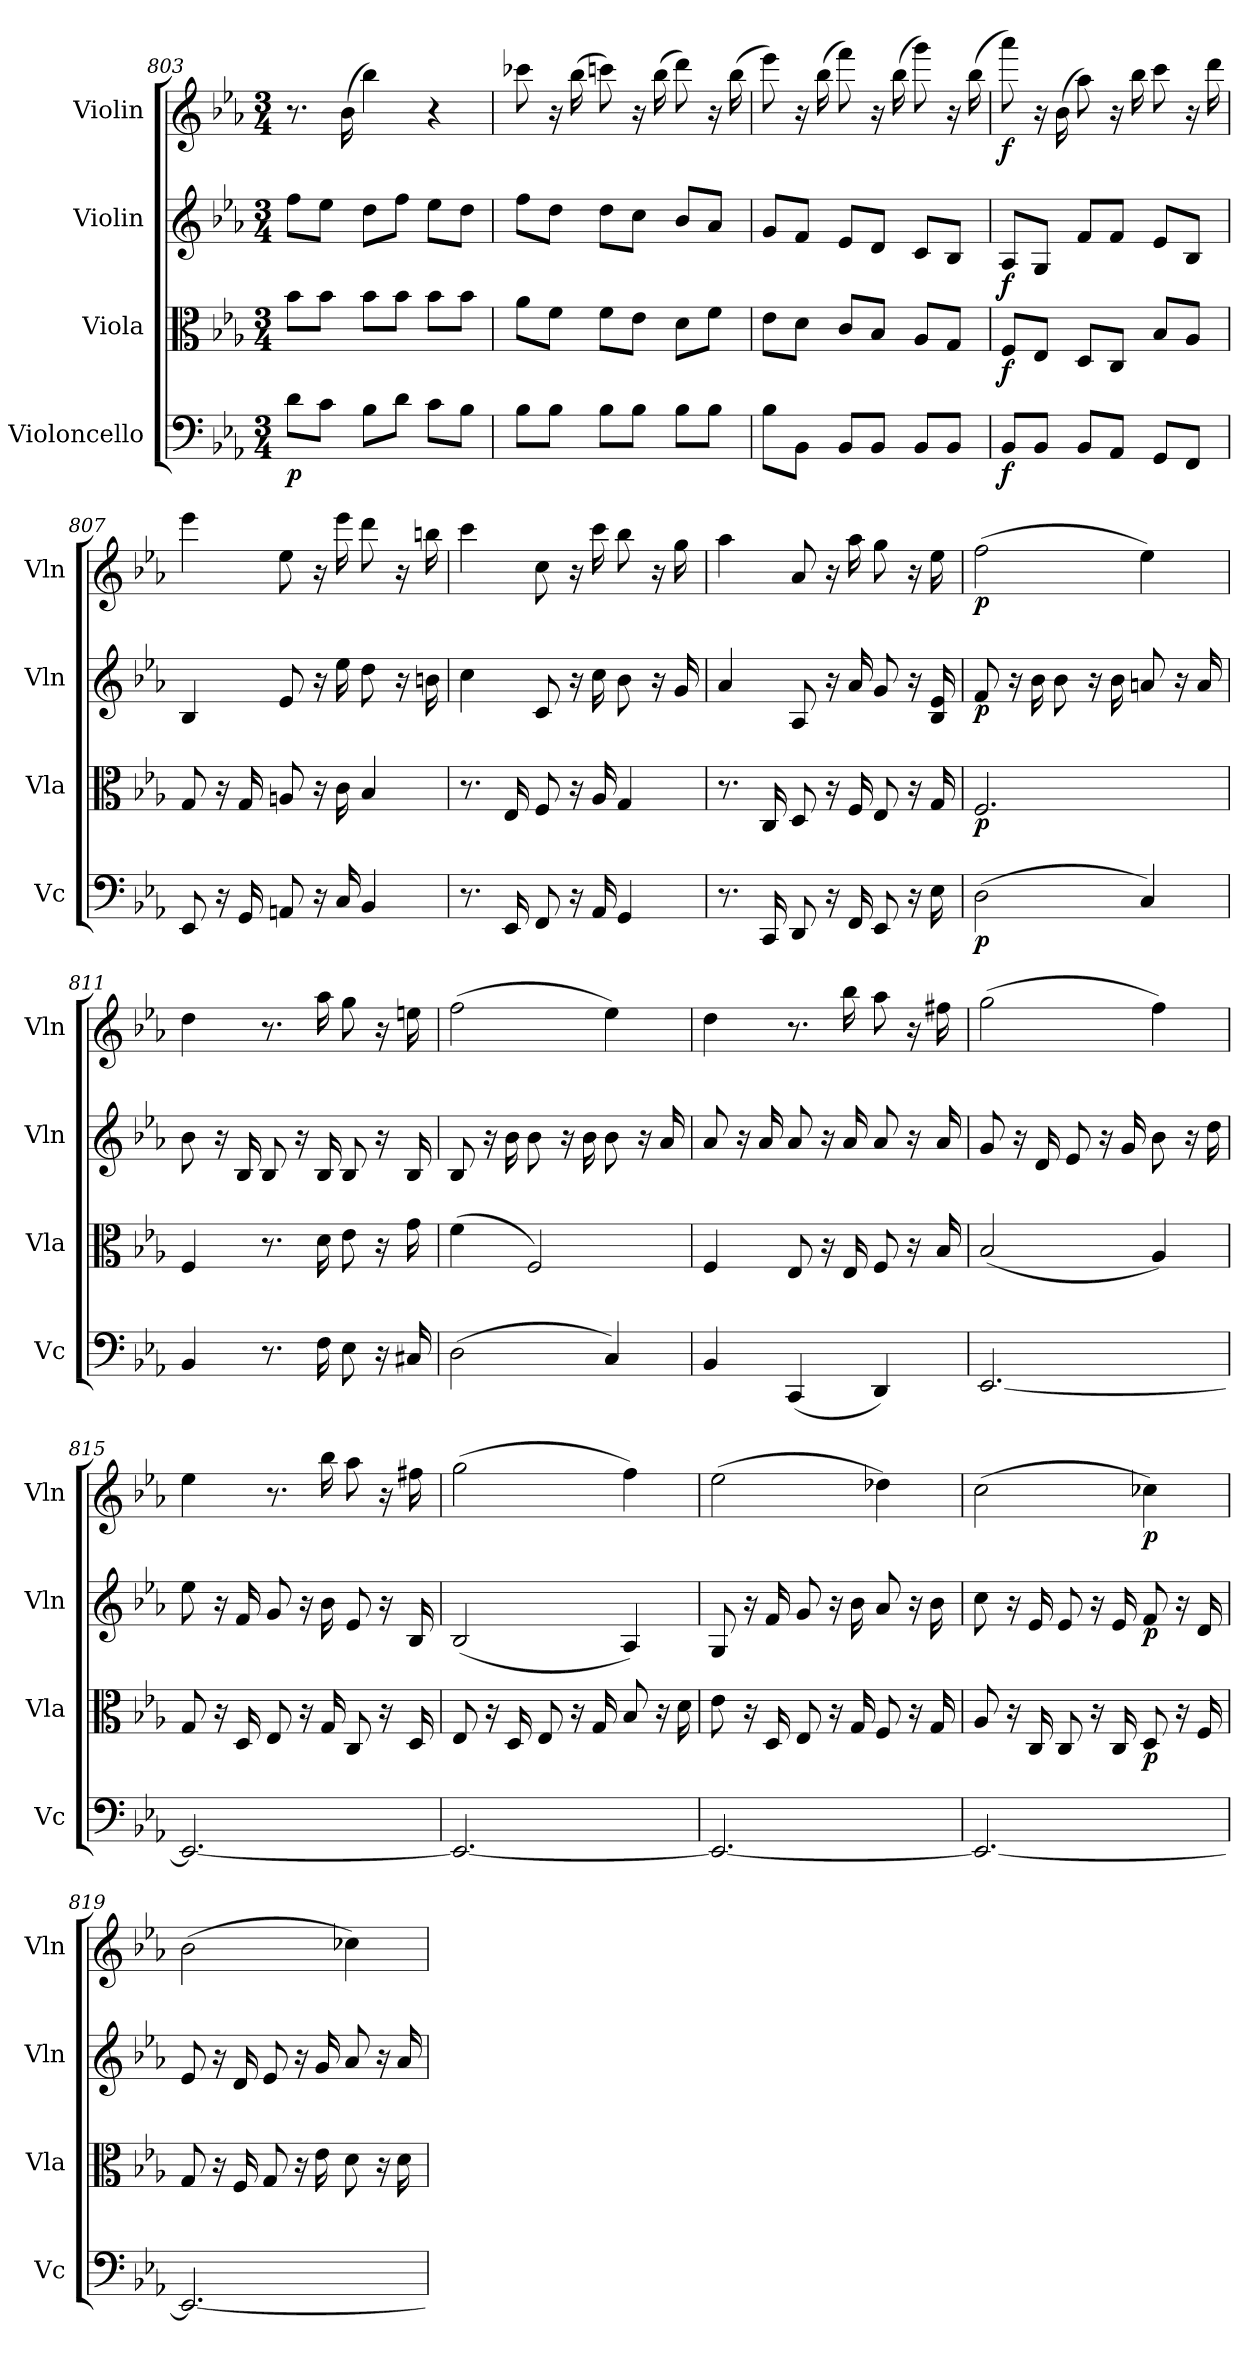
**kern	**dynam	**kern	**dynam	**kern	**dynam	**kern	**dynam
*part4	*part4	*part3	*part3	*part2	*part2	*part1	*part1
*staff4	*staff4	*staff3	*staff3	*staff2	*staff2	*staff1	*staff1
*I"Violoncello	*	*I"Viola	*	*I"Violin	*	*I"Violin	*
*I'Vc	*	*I'Vla	*	*I'Vln	*	*I'Vln	*
*clefF4	*	*clefC3	*	*clefG2	*	*clefG2	*
*k[b-e-a-]	*	*k[b-e-a-]	*	*k[b-e-a-]	*	*k[b-e-a-]	*
*M3/4	*	*M3/4	*	*M3/4	*	*M3/4	*
=803	=803	=803	=803	=803	=803	=803	=803
8d\L	p	8b-\L	.	8ff\L	.	8.r	.
8c\J	.	8b-\J	.	8ee-\J	.	.	.
.	.	.	.	.	.	(16b-	.
8B-\L	.	8b-\L	.	8dd\L	.	4bb-)	.
8d\J	.	8b-\J	.	8ff\J	.	.	.
8c\L	.	8b-\L	.	8ee-\L	.	4r	.
8B-\J	.	8b-\J	.	8dd\J	.	.	.
=804	=804	=804	=804	=804	=804	=804	=804
8B-\L	.	8a-\L	.	8ff\L	.	8ccc-X	.
8B-\J	.	8f\J	.	8dd\J	.	16r	.
.	.	.	.	.	.	(16bb-	.
8B-\L	.	8f\L	.	8dd\L	.	8cccn)	.
8B-\J	.	8e-\J	.	8cc\J	.	16r	.
.	.	.	.	.	.	(16bb-	.
8B-\L	.	8d\L	.	8b-/L	.	8ddd)	.
8B-\J	.	8f\J	.	8a-/J	.	16r	.
.	.	.	.	.	.	(16bb-	.
=805	=805	=805	=805	=805	=805	=805	=805
8B-\L	.	8e-\L	.	8g/L	.	8eee-)	.
8BB-\J	.	8d\J	.	8f/J	.	16r	.
.	.	.	.	.	.	(16bb-	.
8BB-/L	.	8c/L	.	8e-/L	.	8fff)	.
8BB-/J	.	8B-/J	.	8d/J	.	16r	.
.	.	.	.	.	.	(16bb-	.
8BB-/L	.	8A-/L	.	8c/L	.	8ggg)	.
8BB-/J	.	8G/J	.	8B-/J	.	16r	.
.	.	.	.	.	.	(16bb-	.
=806	=806	=806	=806	=806	=806	=806	=806
8BB-/L	f	8F/L	f	8A-/L	f	8aaa-)	f
8BB-/J	.	8E-/J	.	8G/J	.	16r	.
.	.	.	.	.	.	(16b-	.
8BB-/L	.	8D/L	.	8f/L	.	8aa-)	.
8AA-/J	.	8C/J	.	8f/J	.	16r	.
.	.	.	.	.	.	16bb-	.
8GG/L	.	8B-/L	.	8e-/L	.	8ccc	.
8FF/J	.	8A-/J	.	8B-/J	.	16r	.
.	.	.	.	.	.	16ddd	.
=807	=807	=807	=807	=807	=807	=807	=807
8EE-	.	8G	.	4B-	.	4eee-	.
16r	.	16r	.	.	.	.	.
16GG	.	16G	.	.	.	.	.
8AAn	.	8An	.	8e-	.	8ee-	.
16r	.	16r	.	16r	.	16r	.
16C	.	16c	.	16ee-	.	16eee-	.
4BB-	.	4B-	.	8dd	.	8ddd	.
.	.	.	.	16r	.	16r	.
.	.	.	.	16bn	.	16bbn	.
=808	=808	=808	=808	=808	=808	=808	=808
8.r	.	8.r	.	4cc	.	4ccc	.
16EE-	.	16E-	.	.	.	.	.
8FF	.	8F	.	8c	.	8cc	.
16r	.	16r	.	16r	.	16r	.
16AA-	.	16A-	.	16cc	.	16ccc	.
4GG	.	4G	.	8b-	.	8bb-	.
.	.	.	.	16r	.	16r	.
.	.	.	.	16g	.	16gg	.
=809	=809	=809	=809	=809	=809	=809	=809
8.r	.	8.r	.	4a-	.	4aa-	.
16CC	.	16C	.	.	.	.	.
8DD	.	8D	.	8A-	.	8a-	.
16r	.	16r	.	16r	.	16r	.
16FF	.	16F	.	16a-	.	16aa-	.
8EE-	.	8E-	.	8g	.	8gg	.
16r	.	16r	.	16r	.	16r	.
16E-	.	16G	.	16B- 16e-	.	16ee-	.
=810	=810	=810	=810	=810	=810	=810	=810
(2D	p	2.F	p	8f	p	(2ff	p
.	.	.	.	16r	.	.	.
.	.	.	.	16b-	.	.	.
.	.	.	.	8b-	.	.	.
.	.	.	.	16r	.	.	.
.	.	.	.	16b-	.	.	.
4C)	.	.	.	8an	.	4ee-)	.
.	.	.	.	16r	.	.	.
.	.	.	.	16a	.	.	.
=811	=811	=811	=811	=811	=811	=811	=811
4BB-	.	4F	.	8b-	.	4dd	.
.	.	.	.	16r	.	.	.
.	.	.	.	16B-	.	.	.
8.r	.	8.r	.	8B-	.	8.r	.
.	.	.	.	16r	.	.	.
16F	.	16d	.	16B-	.	16aa-	.
8E-	.	8e-	.	8B-	.	8gg	.
16r	.	16r	.	16r	.	16r	.
16C#X	.	16g	.	16B-	.	16een	.
=812	=812	=812	=812	=812	=812	=812	=812
(2D	.	(4f	.	8B-	.	(2ff	.
.	.	.	.	16r	.	.	.
.	.	.	.	16b-	.	.	.
.	.	2F)	.	8b-	.	.	.
.	.	.	.	16r	.	.	.
.	.	.	.	16b-	.	.	.
4C)	.	.	.	8b-	.	4ee-)	.
.	.	.	.	16r	.	.	.
.	.	.	.	16a-	.	.	.
=813	=813	=813	=813	=813	=813	=813	=813
4BB-	.	4F	.	8a-	.	4dd	.
.	.	.	.	16r	.	.	.
.	.	.	.	16a-	.	.	.
(4CC	.	8E-	.	8a-	.	8.r	.
.	.	16r	.	16r	.	.	.
.	.	16E-	.	16a-	.	16bb-	.
4DD)	.	8F	.	8a-	.	8aa-	.
.	.	16r	.	16r	.	16r	.
.	.	16B-	.	16a-	.	16ff#X	.
=814	=814	=814	=814	=814	=814	=814	=814
[2.EE-	.	(2B-	.	8g	.	(2gg	.
.	.	.	.	16r	.	.	.
.	.	.	.	16d	.	.	.
.	.	.	.	8e-	.	.	.
.	.	.	.	16r	.	.	.
.	.	.	.	16g	.	.	.
.	.	4A-)	.	8b-	.	4ff)	.
.	.	.	.	16r	.	.	.
.	.	.	.	16dd	.	.	.
=815	=815	=815	=815	=815	=815	=815	=815
2.EE-_	.	8G	.	8ee-	.	4ee-	.
.	.	16r	.	16r	.	.	.
.	.	16D	.	16f	.	.	.
.	.	8E-	.	8g	.	8.r	.
.	.	16r	.	16r	.	.	.
.	.	16G	.	16b-	.	16bb-	.
.	.	8C	.	8e-	.	8aa-	.
.	.	16r	.	16r	.	16r	.
.	.	16D	.	16B-	.	16ff#X	.
=816	=816	=816	=816	=816	=816	=816	=816
2.EE-_	.	8E-	.	(2B-	.	(2gg	.
.	.	16r	.	.	.	.	.
.	.	16D	.	.	.	.	.
.	.	8E-	.	.	.	.	.
.	.	16r	.	.	.	.	.
.	.	16G	.	.	.	.	.
.	.	8B-	.	4A-)	.	4ff)	.
.	.	16r	.	.	.	.	.
.	.	16d	.	.	.	.	.
=817	=817	=817	=817	=817	=817	=817	=817
2.EE-_	.	8e-	.	8G	.	(2ee-	.
.	.	16r	.	16r	.	.	.
.	.	16D	.	16f	.	.	.
.	.	8E-	.	8g	.	.	.
.	.	16r	.	16r	.	.	.
.	.	16G	.	16b-	.	.	.
.	.	8F	.	8a-	.	4dd-X)	.
.	.	16r	.	16r	.	.	.
.	.	16G	.	16b-	.	.	.
=818	=818	=818	=818	=818	=818	=818	=818
2.EE-_	.	8A-	.	8cc	.	(2cc	.
.	.	16r	.	16r	.	.	.
.	.	16C	.	16e-	.	.	.
.	.	8C	.	8e-	.	.	.
.	.	16r	.	16r	.	.	.
.	.	16C	.	16e-	.	.	.
.	.	8D	p	8f	p	4cc-X)	p
.	.	16r	.	16r	.	.	.
.	.	16F	.	16d	.	.	.
=819	=819	=819	=819	=819	=819	=819	=819
2.EE-_	.	8G	.	8e-	.	(2b-	.
.	.	16r	.	16r	.	.	.
.	.	16F	.	16d	.	.	.
.	.	8G	.	8e-	.	.	.
.	.	16r	.	16r	.	.	.
.	.	16e-	.	16g	.	.	.
.	.	8d	.	8a-	.	4cc-X)	.
.	.	16r	.	16r	.	.	.
.	.	16d	.	16a-	.	.	.
=	=	=	=	=	=	=	=
*-	*-	*-	*-	*-	*-	*-	*-
